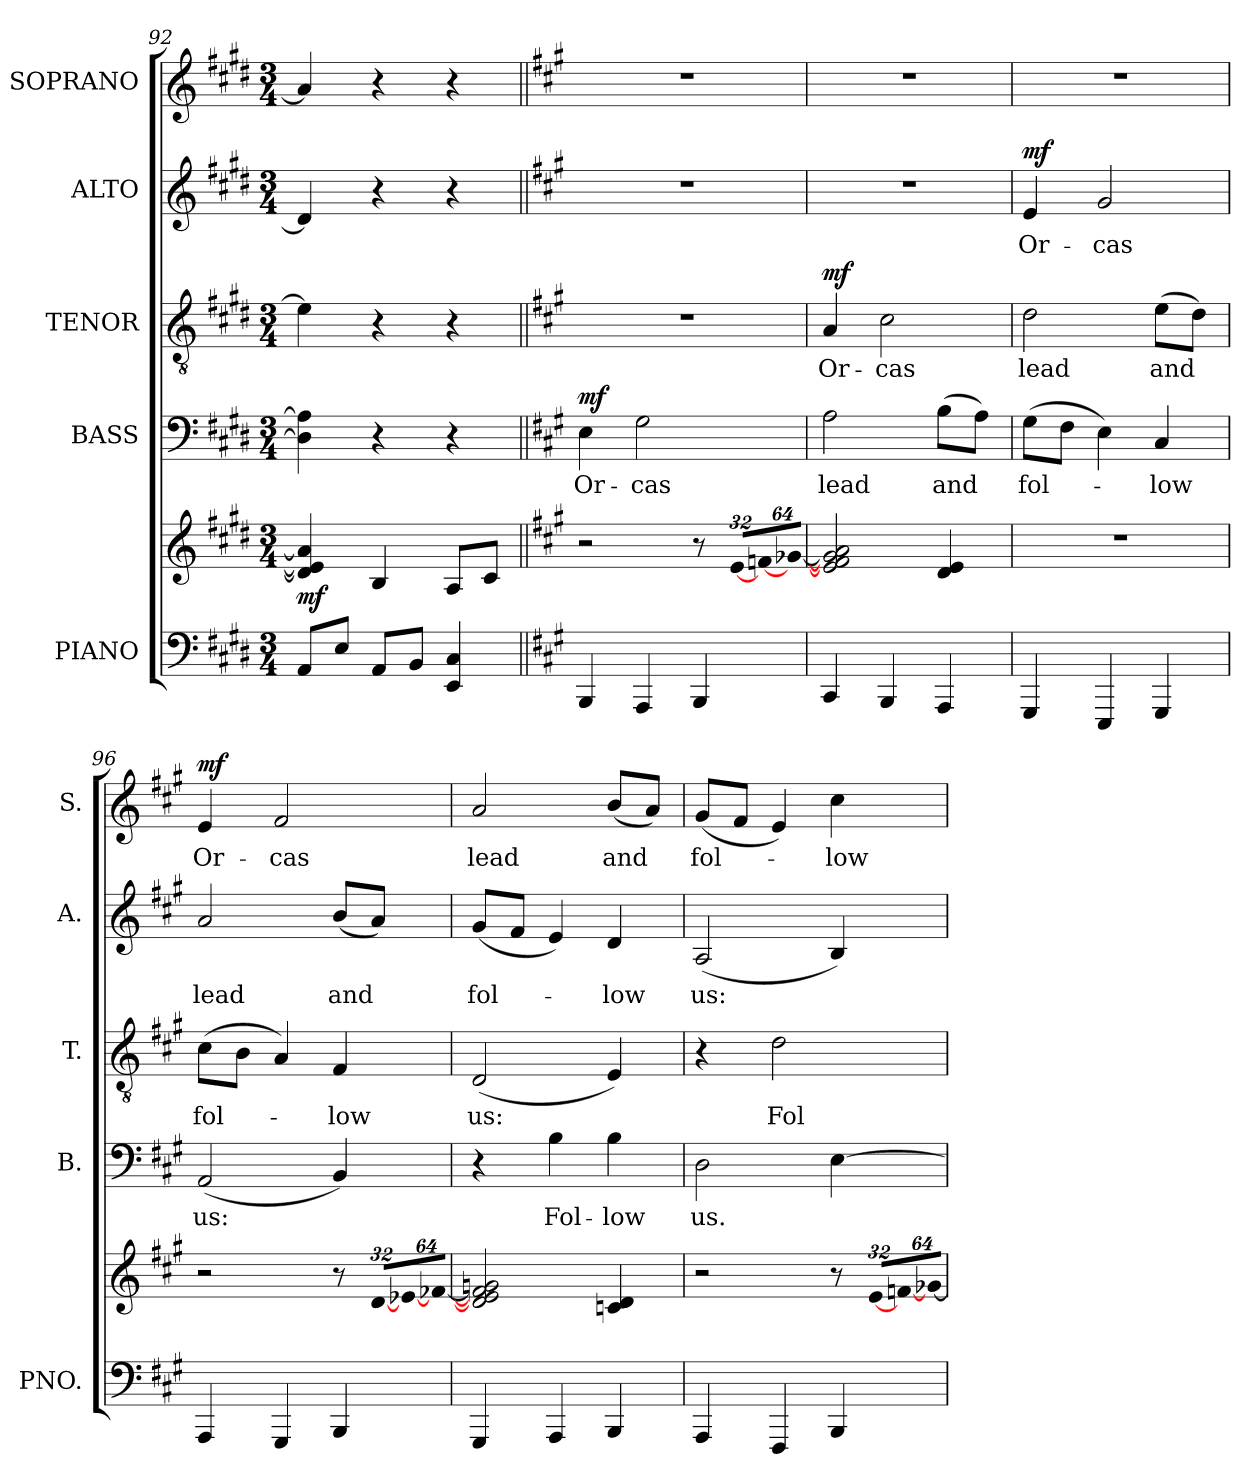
**kern	**kern	**dynam	**kern	**text	**dynam	**kern	**text	**dynam	**kern	**text	**dynam	**kern	**text	**dynam
*part5	*part5	*part5	*part4	*part4	*part4	*part3	*part3	*part3	*part2	*part2	*part2	*part1	*part1	*part1
*staff6	*staff5	*staff5/6	*staff4	*staff4	*staff4	*staff3	*staff3	*staff3	*staff2	*staff2	*staff2	*staff1	*staff1	*staff1
*I"PIANO	*	*	*I"BASS	*	*	*I"TENOR	*	*	*I"ALTO	*	*	*I"SOPRANO	*	*
*I'PNO.	*	*	*I'B.	*	*	*I'T.	*	*	*I'A.	*	*	*I'S.	*	*
*clefF4	*clefG2	*	*clefF4	*	*	*clefGv2	*	*	*clefG2	*	*	*clefG2	*	*
*	*	*	*	*	*	*ITrd7c12	*	*	*	*	*	*	*	*
*k[f#c#g#d#]	*k[f#c#g#d#]	*	*k[f#c#g#d#]	*	*	*k[f#c#g#d#]	*	*	*k[f#c#g#d#]	*	*	*k[f#c#g#d#]	*	*
*E:	*E:	*	*E:	*	*	*E:	*	*	*E:	*	*	*E:	*	*
*M3/4	*M3/4	*	*M3/4	*	*	*M3/4	*	*	*M3/4	*	*	*M3/4	*	*
=92	=92	=92	=92	=92	=92	=92	=92	=92	=92	=92	=92	=92	=92	=92
8AAi/L	4di/] 4ei] 4ai]	mf	4Di\] 4Ai]	.	.	4Ei\]	.	.	4di/]	.	.	4ai/]	.	.
8Ei/J	.	.	.	.	.	.	.	.	.	.	.	.	.	.
8AAi/L	4Bi/	.	4r	.	.	4r	.	.	4r	.	.	4r	.	.
8BBi/J	.	.	.	.	.	.	.	.	.	.	.	.	.	.
4EEi/ 4C#i	8Ai/L	.	4r	.	.	4r	.	.	4r	.	.	4r	.	.
.	8c#i/J	.	.	.	.	.	.	.	.	.	.	.	.	.
!!LO:PB:g=z
=93||	=93||	=93||	=93||	=93||	=93||	=93||	=93||	=93||	=93||	=93||	=93||	=93||	=93||	=93||
*k[f#c#g#]	*k[f#c#g#]	*	*k[f#c#g#]	*	*	*k[f#c#g#]	*	*	*k[f#c#g#]	*	*	*k[f#c#g#]	*	*
*A:	*A:	*	*A:	*	*	*A:	*	*	*A:	*	*	*A:	*	*
!	!	!	!	!LO:LY:b:color=#000000	!	!LO:N:vis=1	!	!	!LO:N:vis=1	!	!	!LO:N:vis=1	!	!
4BBBi/	2r	.	4Ei\	Or-	mf	2.r	.	.	2.r	.	.	2.r	.	.
!	!	!	!	!LO:LY:b:color=#000000	!	!	!	!	!	!	!	!	!	!
4AAAi/	.	.	2G#i\	-cas	.	.	.	.	.	.	.	.	.	.
4BBBi/	8r	.	.	.	.	.	.	.	.	.	.	.	.	.
*	*Xbrackettup	*	*	*	*	*	*	*	*	*	*	*	*	*
!	!LO:N:vis=16	!	!	!	!	!	!	!	!	!	!	!	!	!
.	[512%21ei/LL	.	.	.	.	.	.	.	.	.	.	.	.	.
!	!LO:N:vis=16	!	!	!	!	!	!	!	!	!	!	!	!	!
.	[1024%43fni/	.	.	.	.	.	.	.	.	.	.	.	.	.
!	!LO:N:vis=16	!	!	!	!	!	!	!	!	!	!	!	!	!
.	[1024%43g-Xi/JJ	.	.	.	.	.	.	.	.	.	.	.	.	.
=94	=94	=94	=94	=94	=94	=94	=94	=94	=94	=94	=94	=94	=94	=94
!	!	!	!	!LO:LY:b:color=#000000	!	!	!	!	!	!	!	!	!	!
!	!	!	!	!	!	!	!LO:LY:b:color=#000000	!	!LO:N:vis=1	!	!	!LO:N:vis=1	!	!
4CC#i/	2ei/] 2fi] 2g-i] 2ai	.	2Ai\	lead	.	4AAi/	Or-	mf	2.r	.	.	2.r	.	.
!	!	!	!	!	!	!	!LO:LY:b:color=#000000	!	!	!	!	!	!	!
4BBBi/	.	.	.	.	.	2C#i\	-cas	.	.	.	.	.	.	.
!	!	!	!	!LO:LY:b:color=#000000	!	!	!	!	!	!	!	!	!	!
4AAAi/	4di/ 4ei	.	(8Bi\L	and	.	.	.	.	.	.	.	.	.	.
.	.	.	8Ai\J)	.	.	.	.	.	.	.	.	.	.	.
=95	=95	=95	=95	=95	=95	=95	=95	=95	=95	=95	=95	=95	=95	=95
!	!LO:N:vis=1	!	!	!	!	!	!	!	!	!	!	!	!	!
!	!	!	!	!LO:LY:b:color=#000000	!	!	!	!	!	!	!	!	!	!
!	!	!	!	!	!	!	!LO:LY:b:color=#000000	!	!	!	!	!	!	!
!	!	!	!	!	!	!	!	!	!	!LO:LY:b:color=#000000	!	!LO:N:vis=1	!	!
4GGG#i/	2.r	.	(8G#i\L	fol-	.	2Di\	lead	.	4ei/	Or-	mf	2.r	.	.
.	.	.	8F#i\J	.	.	.	.	.	.	.	.	.	.	.
!	!	!	!	!	!	!	!	!	!	!LO:LY:b:color=#000000	!	!	!	!
4EEEi/	.	.	4Ei\)	.	.	.	.	.	2g#i/	-cas	.	.	.	.
!	!	!	!	!LO:LY:b:color=#000000	!	!	!	!	!	!	!	!	!	!
!	!	!	!	!	!	!	!LO:LY:b:color=#000000	!	!	!	!	!	!	!
4GGG#i/	.	.	4C#i/	-low	.	(8Ei\L	and	.	.	.	.	.	.	.
.	.	.	.	.	.	8Di\J)	.	.	.	.	.	.	.	.
=96	=96	=96	=96	=96	=96	=96	=96	=96	=96	=96	=96	=96	=96	=96
!	!	!	!	!LO:LY:b:color=#000000	!	!	!	!	!	!	!	!	!	!
!	!	!	!	!	!	!	!LO:LY:b:color=#000000	!	!	!	!	!	!	!
!	!	!	!	!	!	!	!	!	!	!LO:LY:b:color=#000000	!	!	!	!
!	!	!	!	!	!	!	!	!	!	!	!	!	!LO:LY:b:color=#000000	!
4AAAi/	2r	.	(2AAi/	us:	.	(8C#i\L	fol-	.	2ai/	lead	.	4ei/	Or-	mf
.	.	.	.	.	.	8BBi\J	.	.	.	.	.	.	.	.
!	!	!	!	!	!	!	!	!	!	!	!	!	!LO:LY:b:color=#000000	!
4GGG#i/	.	.	.	.	.	4AAi/)	.	.	.	.	.	2f#i/	-cas	.
!	!	!	!	!	!	!	!LO:LY:b:color=#000000	!	!	!	!	!	!	!
!	!	!	!	!	!	!	!	!	!	!LO:LY:b:color=#000000	!	!	!	!
4BBBi/	8r	.	4BBi/)	.	.	4FF#i/	-low	.	(8bi/L	and	.	.	.	.
!	!LO:N:vis=16	!	!	!	!	!	!	!	!	!	!	!	!	!
.	[512%21di/LL	.	.	.	.	.	.	.	8ai/J)	.	.	.	.	.
!	!LO:N:vis=16	!	!	!	!	!	!	!	!	!	!	!	!	!
.	[1024%43e-Xi/	.	.	.	.	.	.	.	.	.	.	.	.	.
!	!LO:N:vis=16	!	!	!	!	!	!	!	!	!	!	!	!	!
.	[1024%43f-Xi/JJ	.	.	.	.	.	.	.	.	.	.	.	.	.
=97	=97	=97	=97	=97	=97	=97	=97	=97	=97	=97	=97	=97	=97	=97
!	!	!	!	!	!	!	!LO:LY:b:color=#000000	!	!	!	!	!	!	!
!	!	!	!	!	!	!	!	!	!	!LO:LY:b:color=#000000	!	!	!	!
!	!	!	!	!	!	!	!	!	!	!	!	!	!LO:LY:b:color=#000000	!
4GGG#i/	2di/] 2e-i] 2f-i] 2gni	.	4r	.	.	(2DDi/	us:	.	(8g#i/L	fol-	.	2ai/	lead	.
.	.	.	.	.	.	.	.	.	8f#i/J	.	.	.	.	.
!	!	!	!	!LO:LY:b:color=#000000	!	!	!	!	!	!	!	!	!	!
4AAAi/	.	.	4Bi\	Fol-	.	.	.	.	4ei/)	.	.	.	.	.
!	!	!	!	!LO:LY:b:color=#000000	!	!	!	!	!	!	!	!	!	!
!	!	!	!	!	!	!	!	!	!	!LO:LY:b:color=#000000	!	!	!	!
!	!	!	!	!	!	!	!	!	!	!	!	!	!LO:LY:b:color=#000000	!
4BBBi/	4cni/ 4di	.	4Bi\	-low	.	4EEi/)	.	.	4di/	-low	.	(8bi/L	and	.
.	.	.	.	.	.	.	.	.	.	.	.	8ai/J)	.	.
!!LO:LB:g=z
=98	=98	=98	=98	=98	=98	=98	=98	=98	=98	=98	=98	=98	=98	=98
!	!	!	!	!LO:LY:b:color=#000000	!	!	!	!	!	!	!	!	!	!
!	!	!	!	!	!	!	!	!	!	!LO:LY:b:color=#000000	!	!	!	!
!	!	!	!	!	!	!	!	!	!	!	!	!	!LO:LY:b:color=#000000	!
4AAAi/	2r	.	2Di\	us.	.	4r	.	.	(2Ai/	us:	.	(8g#i/L	fol-	.
.	.	.	.	.	.	.	.	.	.	.	.	8f#i/J	.	.
!	!	!	!	!	!	!	!LO:LY:b:color=#000000	!	!	!	!	!	!	!
4FFF#i/	.	.	.	.	.	2Di\	Fol-	.	.	.	.	4ei/)	.	.
!	!	!	!	!	!	!	!	!	!	!	!	!	!LO:LY:b:color=#000000	!
4BBBi/	8r	.	[4Ei\	.	.	.	.	.	4Bi/)	.	.	4cc#i\	-low	.
!	!LO:N:vis=16	!	!	!	!	!	!	!	!	!	!	!	!	!
.	[512%21ei/LL	.	.	.	.	.	.	.	.	.	.	.	.	.
!	!LO:N:vis=16	!	!	!	!	!	!	!	!	!	!	!	!	!
.	[1024%43fni/	.	.	.	.	.	.	.	.	.	.	.	.	.
!	!LO:N:vis=16	!	!	!	!	!	!	!	!	!	!	!	!	!
.	[1024%43g-Xi/JJ	.	.	.	.	.	.	.	.	.	.	.	.	.
=	=	=	=	=	=	=	=	=	=	=	=	=	=	=
*-	*-	*-	*-	*-	*-	*-	*-	*-	*-	*-	*-	*-	*-	*-
